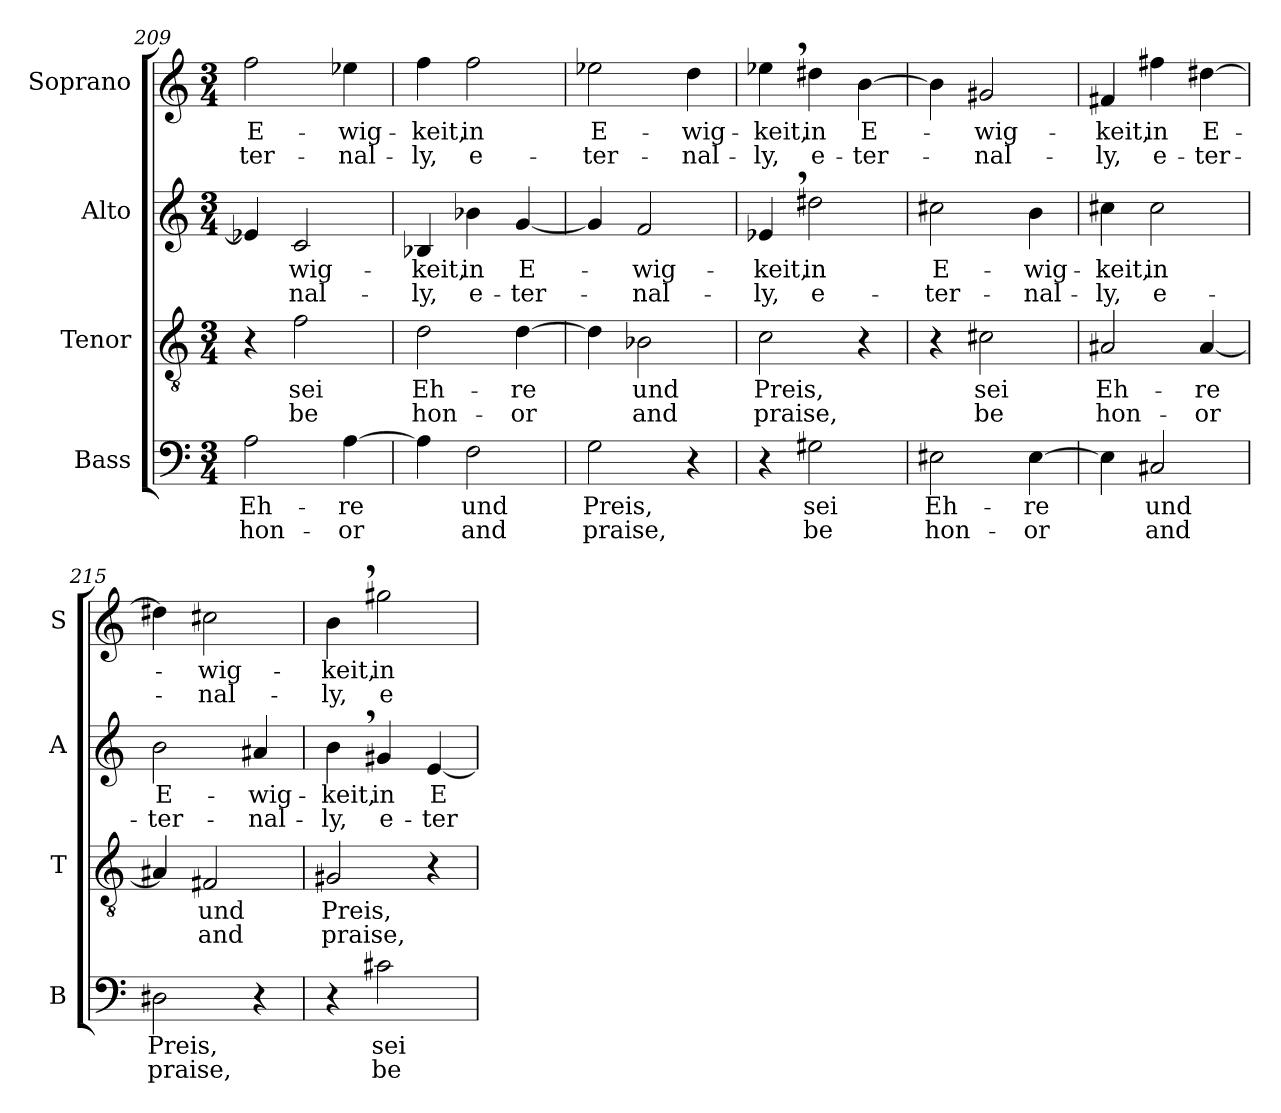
**kern	**text	**text	**kern	**text	**text	**kern	**text	**text	**kern	**text	**text
*part4	*part4	*part4	*part3	*part3	*part3	*part2	*part2	*part2	*part1	*part1	*part1
*staff4	*staff4	*staff4	*staff3	*staff3	*staff3	*staff2	*staff2	*staff2	*staff1	*staff1	*staff1
*I"Bass	*	*	*I"Tenor	*	*	*I"Alto	*	*	*I"Soprano	*	*
*I'B	*	*	*I'T	*	*	*I'A	*	*	*I'S	*	*
*clefF4	*	*	*clefGv2	*	*	*clefG2	*	*	*clefG2	*	*
*k[]	*	*	*k[]	*	*	*k[]	*	*	*k[]	*	*
*C:	*	*	*C:	*	*	*C:	*	*	*C:	*	*
*M3/4	*	*	*M3/4	*	*	*M3/4	*	*	*M3/4	*	*
=209	=209	=209	=209	=209	=209	=209	=209	=209	=209	=209	=209
!	!LO:LY:b	!LO:LY:b	!	!	!	!	!	!	!	!	!
!	!	!	!	!	!	!	!	!	!	!LO:LY:b	!LO:LY:b
2A\	Eh-	hon-	4r	.	.	4e-X/]	.	.	2ff\	E-	-ter-
!	!	!	!	!LO:LY:b	!LO:LY:b	!	!	!	!	!	!
!	!	!	!	!	!	!	!LO:LY:b	!LO:LY:b	!	!	!
.	.	.	2f\	sei	be	2c/	-wig-	-nal-	.	.	.
!	!LO:LY:b	!LO:LY:b	!	!	!	!	!	!	!	!	!
!	!	!	!	!	!	!	!	!	!	!LO:LY:b	!LO:LY:b
[4A\	-re	-or	.	.	.	.	.	.	4ee-X\	-wig-	-nal-
=210	=210	=210	=210	=210	=210	=210	=210	=210	=210	=210	=210
!	!	!	!	!LO:LY:b	!LO:LY:b	!	!	!	!	!	!
!	!	!	!	!	!	!	!LO:LY:b	!LO:LY:b	!	!	!
!	!	!	!	!	!	!	!	!	!	!LO:LY:b	!LO:LY:b
4A\]	.	.	2d\	Eh-	hon-	4B-X/	-keit,	-ly,	4ff\	-keit,	-ly,
!	!LO:LY:b	!LO:LY:b	!	!	!	!	!	!	!	!	!
!	!	!	!	!	!	!	!LO:LY:b	!LO:LY:b	!	!	!
!	!	!	!	!	!	!	!	!	!	!LO:LY:b	!LO:LY:b
2F\	und	and	.	.	.	4b-X\	in	e-	2ff\	in	e-
!	!	!	!	!LO:LY:b	!LO:LY:b	!	!	!	!	!	!
!	!	!	!	!	!	!	!LO:LY:b	!LO:LY:b	!	!	!
.	.	.	[4d\	-re	-or	[4g/	E-	-ter-	.	.	.
=211	=211	=211	=211	=211	=211	=211	=211	=211	=211	=211	=211
!	!LO:LY:b	!LO:LY:b	!	!	!	!	!	!	!	!	!
!	!	!	!	!	!	!	!	!	!	!LO:LY:b	!LO:LY:b
2G\	Preis,	praise,	4d\]	.	.	4g/]	.	.	2ee-X\	E-	-ter-
!	!	!	!	!LO:LY:b	!LO:LY:b	!	!	!	!	!	!
!	!	!	!	!	!	!	!LO:LY:b	!LO:LY:b	!	!	!
.	.	.	2B-X\	und	and	2f/	-wig-	-nal-	.	.	.
!	!	!	!	!	!	!	!	!	!	!LO:LY:b	!LO:LY:b
4r	.	.	.	.	.	.	.	.	4dd\	-wig-	-nal-
=212	=212	=212	=212	=212	=212	=212	=212	=212	=212	=212	=212
!	!	!	!	!LO:LY:b	!LO:LY:b	!	!	!	!	!	!
!	!	!	!	!	!	!	!LO:LY:b	!LO:LY:b	!	!	!
!	!	!	!	!	!	!	!	!	!	!LO:LY:b	!LO:LY:b
4r	.	.	2c\	Preis,	praise,	4e-X,>/	-keit,	-ly,	4ee-X,>\	-keit,	-ly,
!	!LO:LY:b	!LO:LY:b	!	!	!	!	!	!	!	!	!
!	!	!	!	!	!	!	!LO:LY:b	!LO:LY:b	!	!	!
!	!	!	!	!	!	!	!	!	!	!LO:LY:b	!LO:LY:b
2G#X\	sei	be	.	.	.	2dd#X\	in	e-	4dd#X\	in	e-
!	!	!	!	!	!	!	!	!	!	!LO:LY:b	!LO:LY:b
.	.	.	4r	.	.	.	.	.	[4b\	E-	-ter-
!!LO:LB:g=z
=213	=213	=213	=213	=213	=213	=213	=213	=213	=213	=213	=213
!	!LO:LY:b	!LO:LY:b	!	!	!	!	!	!	!	!	!
!	!	!	!	!	!	!	!LO:LY:b	!LO:LY:b	!	!	!
2E#X\	Eh-	hon-	4r	.	.	2cc#X\	E-	-ter-	4b\]	.	.
!	!	!	!	!LO:LY:b	!LO:LY:b	!	!	!	!	!	!
!	!	!	!	!	!	!	!	!	!	!LO:LY:b	!LO:LY:b
.	.	.	2c#X\	sei	be	.	.	.	2g#X/	-wig-	-nal-
!	!LO:LY:b	!LO:LY:b	!	!	!	!	!	!	!	!	!
!	!	!	!	!	!	!	!LO:LY:b	!LO:LY:b	!	!	!
[4E#\	-re	-or	.	.	.	4b\	-wig-	-nal-	.	.	.
=214	=214	=214	=214	=214	=214	=214	=214	=214	=214	=214	=214
!	!	!	!	!LO:LY:b	!LO:LY:b	!	!	!	!	!	!
!	!	!	!	!	!	!	!LO:LY:b	!LO:LY:b	!	!	!
!	!	!	!	!	!	!	!	!	!	!LO:LY:b	!LO:LY:b
4E#\]	.	.	2A#X/	Eh-	hon-	4cc#X\	-keit,	-ly,	4f#X/	-keit,	-ly,
!	!LO:LY:b	!LO:LY:b	!	!	!	!	!	!	!	!	!
!	!	!	!	!	!	!	!LO:LY:b	!LO:LY:b	!	!	!
!	!	!	!	!	!	!	!	!	!	!LO:LY:b	!LO:LY:b
2C#X/	und	and	.	.	.	2cc#\	in	e-	4ff#X\	in	e-
!	!	!	!	!LO:LY:b	!LO:LY:b	!	!	!	!	!	!
!	!	!	!	!	!	!	!	!	!	!LO:LY:b	!LO:LY:b
.	.	.	[4A#/	-re	-or	.	.	.	[4dd#X\	E-	-ter-
=215	=215	=215	=215	=215	=215	=215	=215	=215	=215	=215	=215
!	!LO:LY:b	!LO:LY:b	!	!	!	!	!	!	!	!	!
!	!	!	!	!	!	!	!LO:LY:b	!LO:LY:b	!	!	!
2D#X\	Preis,	praise,	4A#X/]	.	.	2b\	E-	-ter-	4dd#X\]	.	.
!	!	!	!	!LO:LY:b	!LO:LY:b	!	!	!	!	!	!
!	!	!	!	!	!	!	!	!	!	!LO:LY:b	!LO:LY:b
.	.	.	2F#X/	und	and	.	.	.	2cc#X\	-wig-	-nal-
!	!	!	!	!	!	!	!LO:LY:b	!LO:LY:b	!	!	!
4r	.	.	.	.	.	4a#X/	-wig-	-nal-	.	.	.
=216	=216	=216	=216	=216	=216	=216	=216	=216	=216	=216	=216
!	!	!	!	!LO:LY:b	!LO:LY:b	!	!	!	!	!	!
!	!	!	!	!	!	!	!LO:LY:b	!LO:LY:b	!	!	!
!	!	!	!	!	!	!	!	!	!	!LO:LY:b	!LO:LY:b
4r	.	.	2G#X/	Preis,	praise,	4b,>\	-keit,	-ly,	4b,>\	-keit,	-ly,
!	!LO:LY:b	!LO:LY:b	!	!	!	!	!	!	!	!	!
!	!	!	!	!	!	!	!LO:LY:b	!LO:LY:b	!	!	!
!	!	!	!	!	!	!	!	!	!	!LO:LY:b	!LO:LY:b
2c#X\	sei	be	.	.	.	4g#X/	in	e-	2gg#X\	in	e-
!	!	!	!	!	!	!	!LO:LY:b	!LO:LY:b	!	!	!
.	.	.	4r	.	.	[4e/	E-	-ter-	.	.	.
=	=	=	=	=	=	=	=	=	=	=	=
*-	*-	*-	*-	*-	*-	*-	*-	*-	*-	*-	*-
